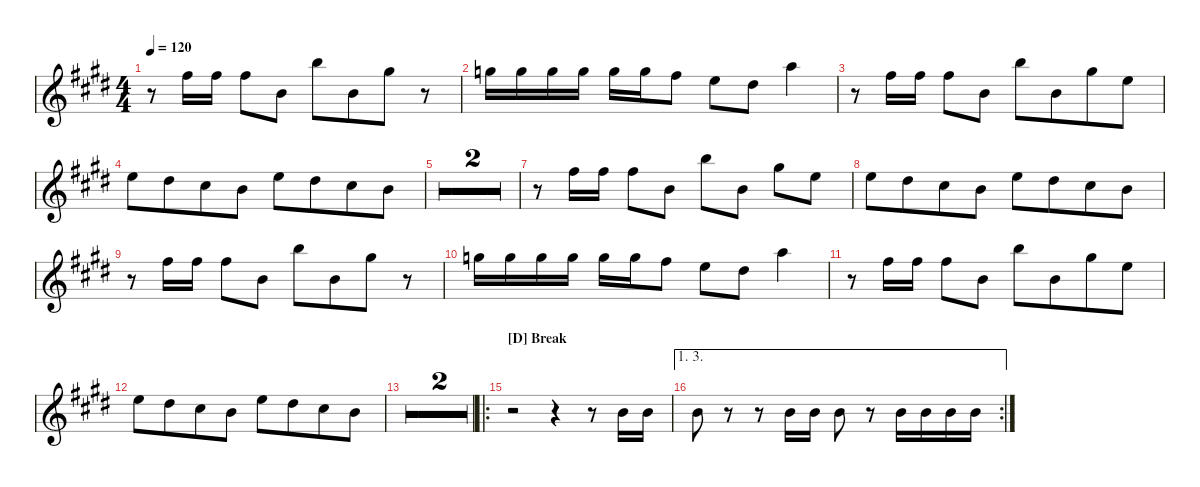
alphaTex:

\defaultSystemsLayout 4
\hideDynamics
\bracketExtendMode nobrackets
\singleTrackTrackNamePolicy hidden
\multiTrackTrackNamePolicy hidden
\firstSystemTrackNameMode fullname
\firstSystemTrackNameOrientation horizontal
\otherSystemsTrackNameOrientation horizontal
\track ("Soprano Choir" "Choir") {multiBarRest instrument choiraahs}
\staff {score}
\tuning (E4 B3 G3 D3 A2 E2)
\ts (4 4)
\tempo 120
\clef g2
\ks e
r.8{dy mf} 14.1{acc #}.16 14.1{acc #}.16 14.1{acc #}.8 16.3{acc forcenatural}.8 19.1{acc forcenatural}.8{beam merge} 16.3{acc forcenatural}.8{beam merge} 16.1{acc #}.8 r.8 |
15.1{acc forcenatural}.16 15.1{acc forcenatural}.16 15.1{acc forcenatural}.16 15.1{acc forcenatural}.16 15.1{acc forcenatural}.16 15.1{acc forcenatural}.16 14.1{acc #}.8 17.2{acc forcenatural}.8 16.2{acc #}.8 17.1{acc forcenatural}.4 |
r.8 14.1{acc #}.16 14.1{acc #}.16 14.1{acc #}.8 16.3{acc forcenatural}.8 19.1{acc forcenatural}.8{beam merge} 16.3{acc forcenatural}.8{beam merge} 16.1{acc #}.8{beam merge} 17.2{acc forcenatural}.8 |
17.2{acc forcenatural}.8{beam merge} 16.2{acc #}.8{beam merge} 14.2{acc #}.8{beam merge} 12.2{acc forcenatural}.8 12.1{acc forcenatural}.8{beam merge} 11.1{acc #}.8{beam merge} 9.1{acc #}.8{beam merge} 7.1{acc forcenatural}.8 |
r.1 |
r.1 |
r.8 14.1{acc #}.16 14.1{acc #}.16 14.1{acc #}.8 16.3{acc forcenatural}.8 19.1{acc forcenatural}.8 16.3{acc forcenatural}.8 16.1{acc #}.8 17.2{acc forcenatural}.8 |
17.2{acc forcenatural}.8{beam merge} 16.2{acc #}.8{beam merge} 14.2{acc #}.8{beam merge} 12.2{acc forcenatural}.8 12.1{acc forcenatural}.8{beam merge} 11.1{acc #}.8{beam merge} 9.1{acc #}.8{beam merge} 7.1{acc forcenatural}.8 |
r.8 14.1{acc #}.16 14.1{acc #}.16 14.1{acc #}.8 16.3{acc forcenatural}.8 19.1{acc forcenatural}.8{beam merge} 16.3{acc forcenatural}.8{beam merge} 16.1{acc #}.8 r.8 |
15.1{acc forcenatural}.16 15.1{acc forcenatural}.16 15.1{acc forcenatural}.16 15.1{acc forcenatural}.16 15.1{acc forcenatural}.16 15.1{acc forcenatural}.16 14.1{acc #}.8 17.2{acc forcenatural}.8 16.2{acc #}.8 17.1{acc forcenatural}.4 |
r.8 14.1{acc #}.16 14.1{acc #}.16 14.1{acc #}.8 16.3{acc forcenatural}.8 19.1{acc forcenatural}.8{beam merge} 16.3{acc forcenatural}.8{beam merge} 16.1{acc #}.8{beam merge} 17.2{acc forcenatural}.8 |
17.2{acc forcenatural}.8{beam merge} 16.2{acc #}.8{beam merge} 14.2{acc #}.8{beam merge} 12.2{acc forcenatural}.8 12.1{acc forcenatural}.8{beam merge} 11.1{acc #}.8{beam merge} 9.1{acc #}.8{beam merge} 7.1{acc forcenatural}.8 |
r.1 |
\barLineRight lightlight
r.1 |
\ro
\section ("D" "Break")
r.2 r.4 r.8 7.1{acc forcenatural}.16 7.1{acc forcenatural}.16 |
\ae (1 3)
\rc 2
7.1{acc forcenatural}.8 r.8 r.8 7.1{acc forcenatural}.16 7.1{acc forcenatural}.16 7.1{acc forcenatural}.8 r.8 7.1{acc forcenatural}.16 7.1{acc forcenatural}.16 7.1{acc forcenatural}.16 7.1{acc forcenatural}.16
